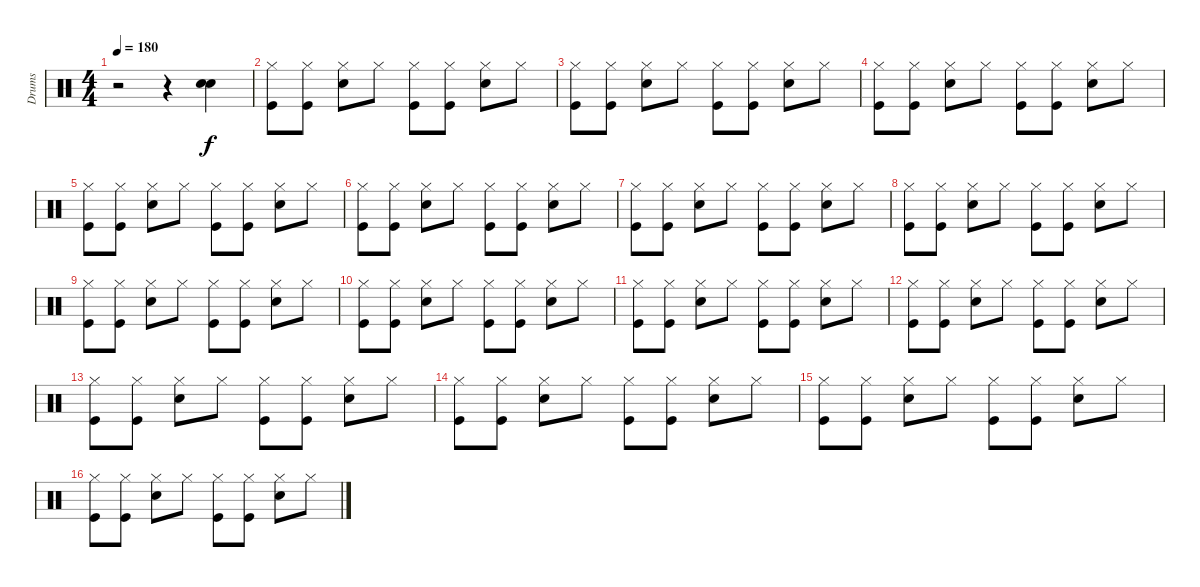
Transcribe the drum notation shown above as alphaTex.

\track ("Drums" "Drums") {instrument percussion}
\staff {score}
\articulation defaults
\ts (4 4)
\tempo 180
\clef neutral
\ks c
r.2{dy f} r.4 ("Snare (hit) 2" "Snare (hit) 2").4 |
("Hi-Hat (closed)" "Kick (hit)").8 ("Hi-Hat (closed)" "Kick (hit)").8 ("Hi-Hat (closed)" "Snare (hit) 2").8 "Hi-Hat (closed)".8 ("Hi-Hat (closed)" "Kick (hit)").8 ("Hi-Hat (closed)" "Kick (hit)").8 ("Hi-Hat (closed)" "Snare (hit) 2").8 "Hi-Hat (closed)".8 |
("Hi-Hat (closed)" "Kick (hit)").8 ("Hi-Hat (closed)" "Kick (hit)").8 ("Hi-Hat (closed)" "Snare (hit) 2").8 "Hi-Hat (closed)".8 ("Hi-Hat (closed)" "Kick (hit)").8 ("Hi-Hat (closed)" "Kick (hit)").8 ("Hi-Hat (closed)" "Snare (hit) 2").8 "Hi-Hat (closed)".8 |
("Hi-Hat (closed)" "Kick (hit)").8 ("Hi-Hat (closed)" "Kick (hit)").8 ("Hi-Hat (closed)" "Snare (hit) 2").8 "Hi-Hat (closed)".8 ("Hi-Hat (closed)" "Kick (hit)").8 ("Hi-Hat (closed)" "Kick (hit)").8 ("Hi-Hat (closed)" "Snare (hit) 2").8 "Hi-Hat (closed)".8 |
("Hi-Hat (closed)" "Kick (hit)").8 ("Hi-Hat (closed)" "Kick (hit)").8 ("Hi-Hat (closed)" "Snare (hit) 2").8 "Hi-Hat (closed)".8 ("Hi-Hat (closed)" "Kick (hit)").8 ("Hi-Hat (closed)" "Kick (hit)").8 ("Hi-Hat (closed)" "Snare (hit) 2").8 "Hi-Hat (closed)".8 |
("Hi-Hat (closed)" "Kick (hit)").8 ("Hi-Hat (closed)" "Kick (hit)").8 ("Hi-Hat (closed)" "Snare (hit) 2").8 "Hi-Hat (closed)".8 ("Hi-Hat (closed)" "Kick (hit)").8 ("Hi-Hat (closed)" "Kick (hit)").8 ("Hi-Hat (closed)" "Snare (hit) 2").8 "Hi-Hat (closed)".8 |
("Hi-Hat (closed)" "Kick (hit)").8 ("Hi-Hat (closed)" "Kick (hit)").8 ("Hi-Hat (closed)" "Snare (hit) 2").8 "Hi-Hat (closed)".8 ("Hi-Hat (closed)" "Kick (hit)").8 ("Hi-Hat (closed)" "Kick (hit)").8 ("Hi-Hat (closed)" "Snare (hit) 2").8 "Hi-Hat (closed)".8 |
("Hi-Hat (closed)" "Kick (hit)").8 ("Hi-Hat (closed)" "Kick (hit)").8 ("Hi-Hat (closed)" "Snare (hit) 2").8 "Hi-Hat (closed)".8 ("Hi-Hat (closed)" "Kick (hit)").8 ("Hi-Hat (closed)" "Kick (hit)").8 ("Hi-Hat (closed)" "Snare (hit) 2").8 "Hi-Hat (closed)".8 |
("Hi-Hat (closed)" "Kick (hit)").8 ("Hi-Hat (closed)" "Kick (hit)").8 ("Hi-Hat (closed)" "Snare (hit) 2").8 "Hi-Hat (closed)".8 ("Hi-Hat (closed)" "Kick (hit)").8 ("Hi-Hat (closed)" "Kick (hit)").8 ("Hi-Hat (closed)" "Snare (hit) 2").8 "Hi-Hat (closed)".8 |
("Hi-Hat (closed)" "Kick (hit)").8 ("Hi-Hat (closed)" "Kick (hit)").8 ("Hi-Hat (closed)" "Snare (hit) 2").8 "Hi-Hat (closed)".8 ("Hi-Hat (closed)" "Kick (hit)").8 ("Hi-Hat (closed)" "Kick (hit)").8 ("Hi-Hat (closed)" "Snare (hit) 2").8 "Hi-Hat (closed)".8 |
("Hi-Hat (closed)" "Kick (hit)").8 ("Hi-Hat (closed)" "Kick (hit)").8 ("Hi-Hat (closed)" "Snare (hit) 2").8 "Hi-Hat (closed)".8 ("Hi-Hat (closed)" "Kick (hit)").8 ("Hi-Hat (closed)" "Kick (hit)").8 ("Hi-Hat (closed)" "Snare (hit) 2").8 "Hi-Hat (closed)".8 |
("Hi-Hat (closed)" "Kick (hit)").8 ("Hi-Hat (closed)" "Kick (hit)").8 ("Hi-Hat (closed)" "Snare (hit) 2").8 "Hi-Hat (closed)".8 ("Hi-Hat (closed)" "Kick (hit)").8 ("Hi-Hat (closed)" "Kick (hit)").8 ("Hi-Hat (closed)" "Snare (hit) 2").8 "Hi-Hat (closed)".8 |
("Hi-Hat (closed)" "Kick (hit)").8 ("Hi-Hat (closed)" "Kick (hit)").8 ("Hi-Hat (closed)" "Snare (hit) 2").8 "Hi-Hat (closed)".8 ("Hi-Hat (closed)" "Kick (hit)").8 ("Hi-Hat (closed)" "Kick (hit)").8 ("Hi-Hat (closed)" "Snare (hit) 2").8 "Hi-Hat (closed)".8 |
("Hi-Hat (closed)" "Kick (hit)").8 ("Hi-Hat (closed)" "Kick (hit)").8 ("Hi-Hat (closed)" "Snare (hit) 2").8 "Hi-Hat (closed)".8 ("Hi-Hat (closed)" "Kick (hit)").8 ("Hi-Hat (closed)" "Kick (hit)").8 ("Hi-Hat (closed)" "Snare (hit) 2").8 "Hi-Hat (closed)".8 |
("Hi-Hat (closed)" "Kick (hit)").8 ("Hi-Hat (closed)" "Kick (hit)").8 ("Hi-Hat (closed)" "Snare (hit) 2").8 "Hi-Hat (closed)".8 ("Hi-Hat (closed)" "Kick (hit)").8 ("Hi-Hat (closed)" "Kick (hit)").8 ("Hi-Hat (closed)" "Snare (hit) 2").8 "Hi-Hat (closed)".8 |
("Hi-Hat (closed)" "Kick (hit)").8 ("Hi-Hat (closed)" "Kick (hit)").8 ("Hi-Hat (closed)" "Snare (hit) 2").8 "Hi-Hat (closed)".8 ("Hi-Hat (closed)" "Kick (hit)").8 ("Hi-Hat (closed)" "Kick (hit)").8 ("Hi-Hat (closed)" "Snare (hit) 2").8 "Hi-Hat (closed)".8
